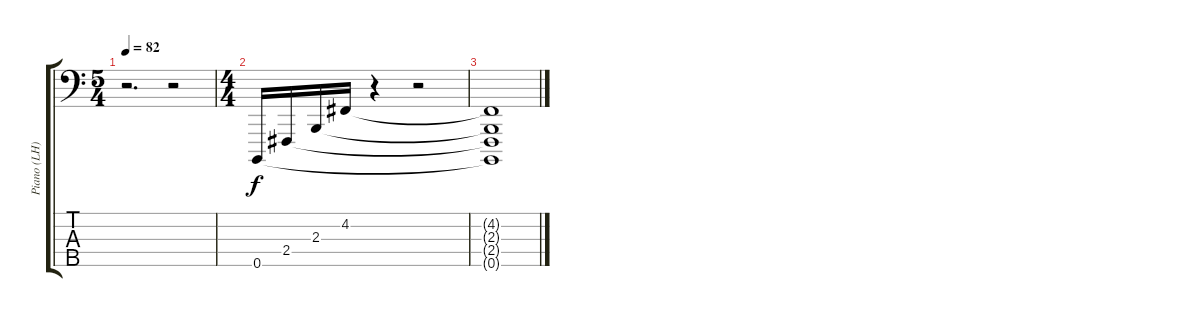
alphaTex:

\track ("Piano (LH)" "Piano (LH)") {instrument acousticgrandpiano}
\staff {score tabs}
\tuning (G2 D2 A1 E1 B0) {hide}
\ts (5 4)
\tempo 82
\clef f4
\ks c
r.2{d dy f} r.2 |
\ts (4 4)
0.5.16 2.4.16 2.3.16 4.2.16 r.4 r.2 |
(4.2{t} 2.3{t} 2.4{t} 0.5{t}).1
